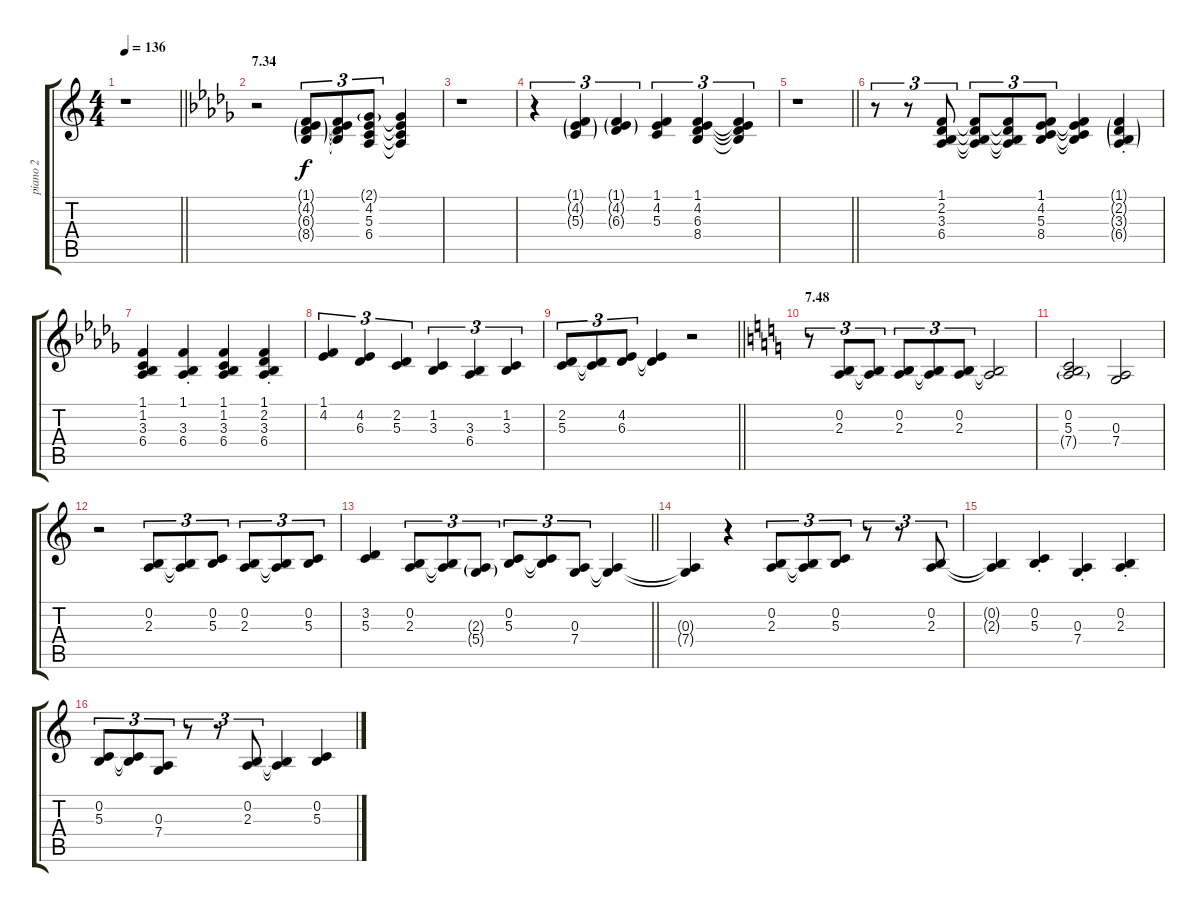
\track ("piano 2" "piano 2") {instrument acousticgrandpiano}
\staff {score tabs}
\tuning (E4 B3 G3 D3 A2 E2) {hide}
\ts (4 4)
\tempo 136
\clef g2
\barLineRight lightlight
\ks c
r.1{dy f} |
\section ("" "7.34")
\ks db
r.2 (1.1{g} 4.2{g} 6.3{g} 8.4{g}).8{tu (3 2)} (1.1{t} 4.2{t} 6.3{t} 8.4{t}).8{tu (3 2)} (2.1{g} 4.2 5.3 6.4).8{tu (3 2)} (2.1{t} 4.2{t} 5.3{t} 6.4{t}).4 |
r.1 |
r.4{tu (3 2)} (1.1{g} 4.2{g} 5.3{g}).4{tu (3 2)} (1.1{g} 4.2{g} 6.3{g}).4{tu (3 2)} (1.1 4.2 5.3).4{tu (3 2)} (1.1 4.2 6.3 8.4).4{tu (3 2)} (1.1{t} 4.2{t} 6.3{t} 8.4{t}).4{tu (3 2)} |
\barLineRight lightlight
r.1 |
r.8{tu (3 2)} r.8{tu (3 2)} (1.1 2.2 3.3 6.4).8{tu (3 2)} (1.1{t} 2.2{t} 3.3{t} 6.4{t}).8{tu (3 2)} (1.1{t} 2.2{t} 3.3{t} 6.4{t}).8{tu (3 2)} (1.1 4.2 5.3 8.4).8{tu (3 2)} (1.1{t} 4.2{t} 5.3{t} 8.4{t}).4 (1.1{g st} 2.2{g st} 3.3{g st} 6.4{g st}).4 |
(1.1 1.2 3.3 6.4).4 (1.1{st} 3.3{st} 6.4{st}).4 (1.1 1.2 3.3 6.4).4 (1.1{st} 2.2{st} 3.3{st} 6.4{st}).4 |
(1.1 4.2).4{tu (3 2)} (4.2 6.3).4{tu (3 2)} (2.2 5.3).4{tu (3 2)} (1.2 3.3).4{tu (3 2)} (3.3 6.4).4{tu (3 2)} (1.2 3.3).4{tu (3 2)} |
\barLineRight lightlight
(2.2 5.3).8{tu (3 2)} (2.2{t} 5.3{t}).8{tu (3 2)} (4.2 6.3).8{tu (3 2)} (4.2{t} 6.3{t}).4 r.2 |
\section ("" "7.48")
\ks c
r.8{tu (3 2)} (0.2 2.3).8{tu (3 2)} (0.2{t} 2.3{t}).8{tu (3 2)} (0.2 2.3).8{tu (3 2)} (0.2{t} 2.3{t}).8{tu (3 2)} (0.2 2.3).8{tu (3 2)} (0.2{t} 2.3{t}).2 |
(0.2 5.3 7.4{g}).2 (0.3 7.4).2 |
r.2 (0.2 2.3).8{tu (3 2)} (0.2{t} 2.3{t}).8{tu (3 2)} (0.2 5.3).8{tu (3 2)} (0.2 2.3).8{tu (3 2)} (0.2{t} 2.3{t}).8{tu (3 2)} (0.2 5.3).8{tu (3 2)} |
\barLineRight lightlight
(3.2 5.3).4 (0.2 2.3).8{tu (3 2)} (0.2{t} 2.3{t}).8{tu (3 2)} (2.3{g} 5.4{g}).8{tu (3 2)} (0.2 5.3).8{tu (3 2)} (0.2{t} 5.3{t}).8{tu (3 2)} (0.3 7.4).8{tu (3 2)} (0.3{t} 7.4{t}).4 |
(0.3{t} 7.4{t}).4 r.4 (0.2 2.3).8{tu (3 2)} (0.2{t} 2.3{t}).8{tu (3 2)} (0.2 5.3).8{tu (3 2)} r.8{tu (3 2)} r.8{tu (3 2)} (0.2 2.3).8{tu (3 2)} |
(0.2{t} 2.3{t}).4 (0.2{st} 5.3{st}).4 (0.3{st} 7.4{st}).4 (0.2{st} 2.3{st}).4 |
(0.2 5.3).8{tu (3 2)} (0.2{t} 5.3{t}).8{tu (3 2)} (0.3 7.4).8{tu (3 2)} r.8{tu (3 2)} r.8{tu (3 2)} (0.2 2.3).8{tu (3 2)} (0.2{t} 2.3{t}).4 (0.2 5.3).4
